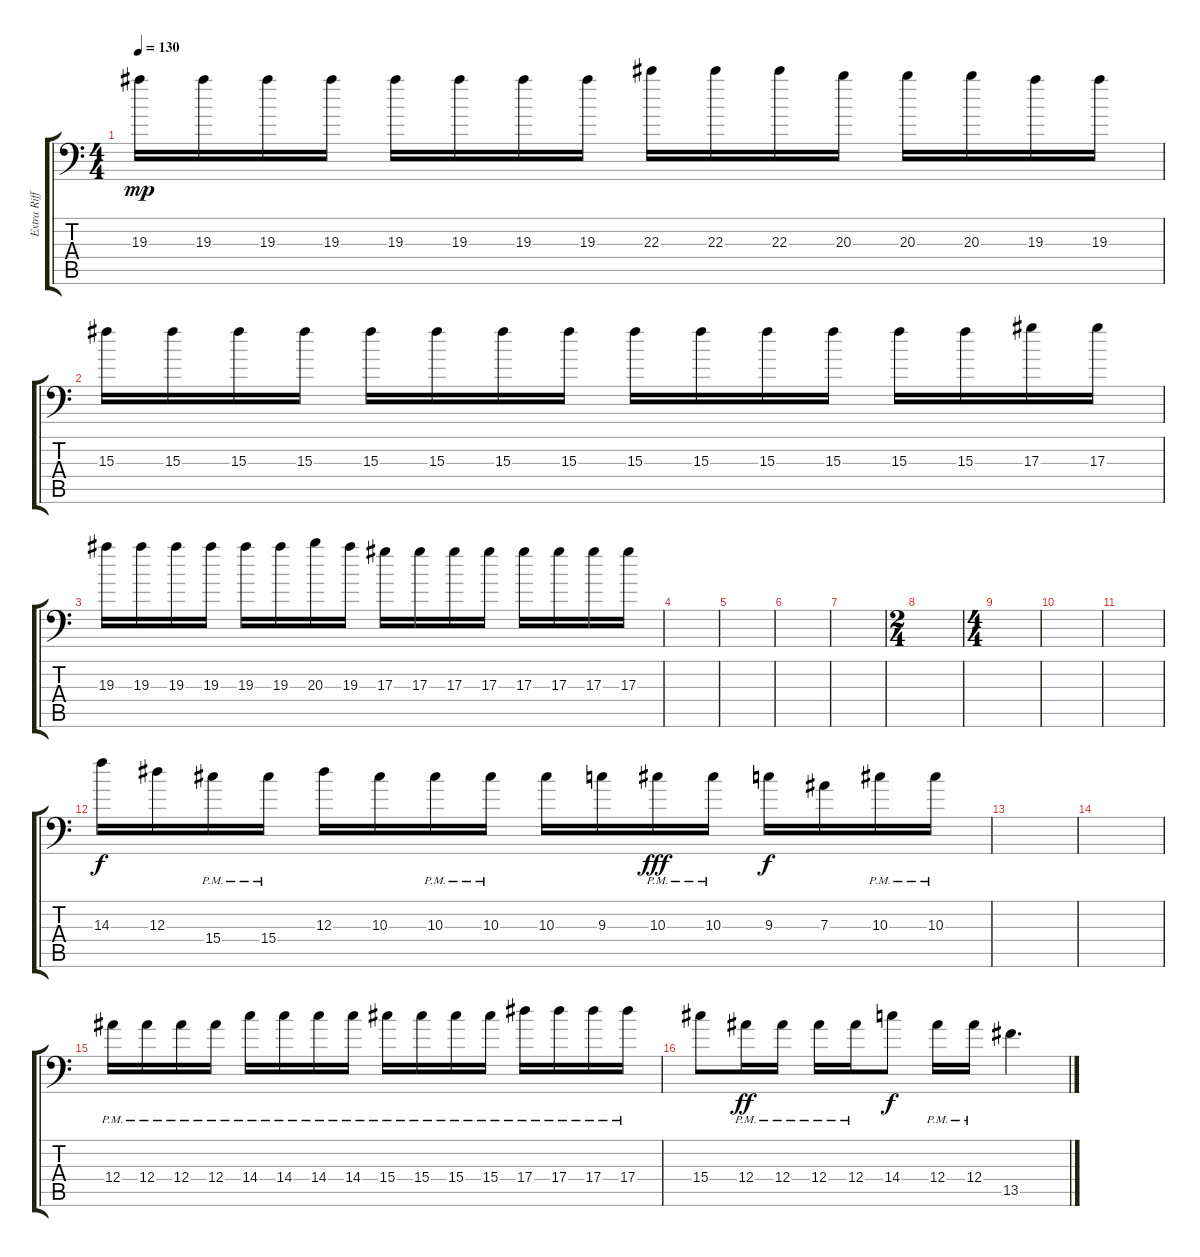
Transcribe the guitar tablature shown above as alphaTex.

\track ("Extra Riffs" "Extra Riff") {instrument distortionguitar}
\staff {score tabs}
\tuning (C4 G3 Eb3 Bb2 F2 Bb1) {hide}
\ts (4 4)
\tempo 130
\clef f4
\ks c
19.3.16{dy mp} 19.3.16 19.3.16 19.3.16 19.3.16 19.3.16 19.3.16 19.3.16 22.3.16 22.3.16 22.3.16 20.3.16 20.3.16 20.3.16 19.3.16 19.3.16 |
15.3.16 15.3.16 15.3.16 15.3.16 15.3.16 15.3.16 15.3.16 15.3.16 15.3.16 15.3.16 15.3.16 15.3.16 15.3.16 15.3.16 17.3.16 17.3.16 |
19.3.16 19.3.16 19.3.16 19.3.16 19.3.16 19.3.16 20.3.16 19.3.16 17.3.16 17.3.16 17.3.16 17.3.16 17.3.16 17.3.16 17.3.16 17.3.16 |
|
|
|
|
\ts (2 4)
|
\ts (4 4)
|
|
|
14.3.16{dy f} 12.3.16 15.4{pm}.16 15.4{pm}.16 12.3.16 10.3.16 10.3{pm}.16 10.3{pm}.16 10.3.16 9.3.16 10.3{pm}.16{dy fff} 10.3{pm}.16 9.3.16{dy f} 7.3.16 10.3{pm}.16 10.3{pm}.16 |
|
|
12.4{pm}.16 12.4{pm}.16 12.4{pm}.16 12.4{pm}.16 14.4{pm}.16 14.4{pm}.16 14.4{pm}.16 14.4{pm}.16 15.4{pm}.16 15.4{pm}.16 15.4{pm}.16 15.4{pm}.16 17.4{pm}.16 17.4{pm}.16 17.4{pm}.16 17.4{pm}.16 |
15.4.8 12.4{pm}.16{dy ff} 12.4{pm}.16 12.4{pm}.16 12.4{pm}.16 14.4.8{dy f} 12.4{pm}.16 12.4{pm}.16 13.5.4{d}
